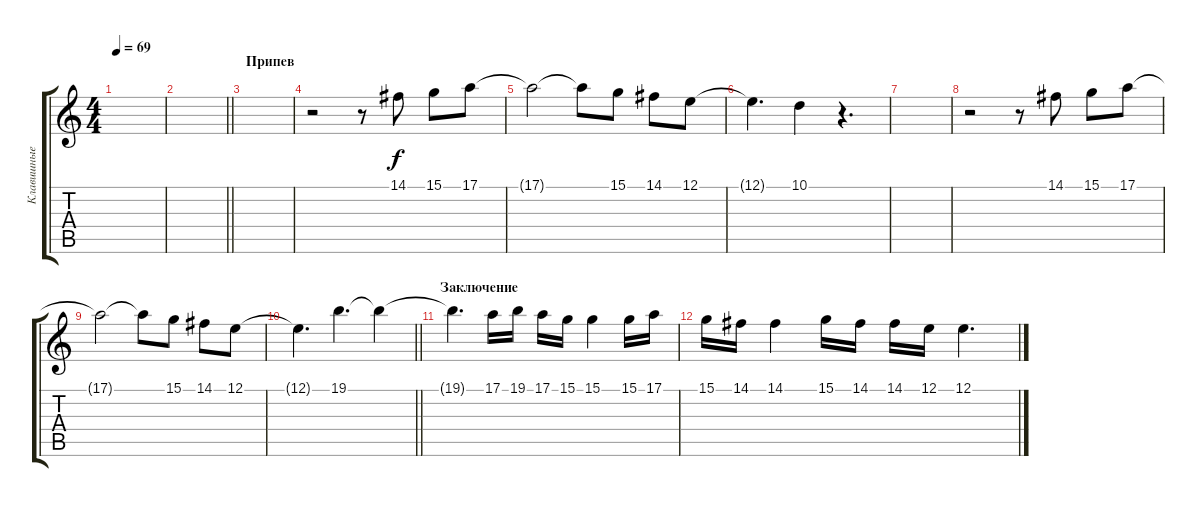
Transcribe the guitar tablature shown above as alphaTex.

\track ("Клавишные I" "Клавишные ") {instrument piccolo}
\staff {score tabs}
\tuning (E4 B3 G3 D3 A2 E2) {hide}
\ts (4 4)
\tempo 69
\clef g2
\ks c
|
\barLineRight lightlight
|
\section ("" "Припев")
|
r.2 r.8 14.1.8 15.1.8 17.1.8 |
17.1{t}.2 17.1{t}.8 15.1.8 14.1.8 12.1.8 |
12.1{t}.4{d} 10.1.4 r.4{d} |
|
r.2 r.8 14.1.8 15.1.8 17.1.8 |
17.1{t}.2 17.1{t}.8 15.1.8 14.1.8 12.1.8 |
\barLineRight lightlight
12.1{t}.4{d} 19.1.4{d} 19.1{t}.4 |
\section ("" "Заключение")
19.1{t}.4{d} 17.1.16 19.1.16 17.1.16 15.1.16 15.1.4 15.1.16 17.1.16 |
15.1.16 14.1.16 14.1.4 15.1.16 14.1.16 14.1.16 12.1.16 12.1.4{d}
